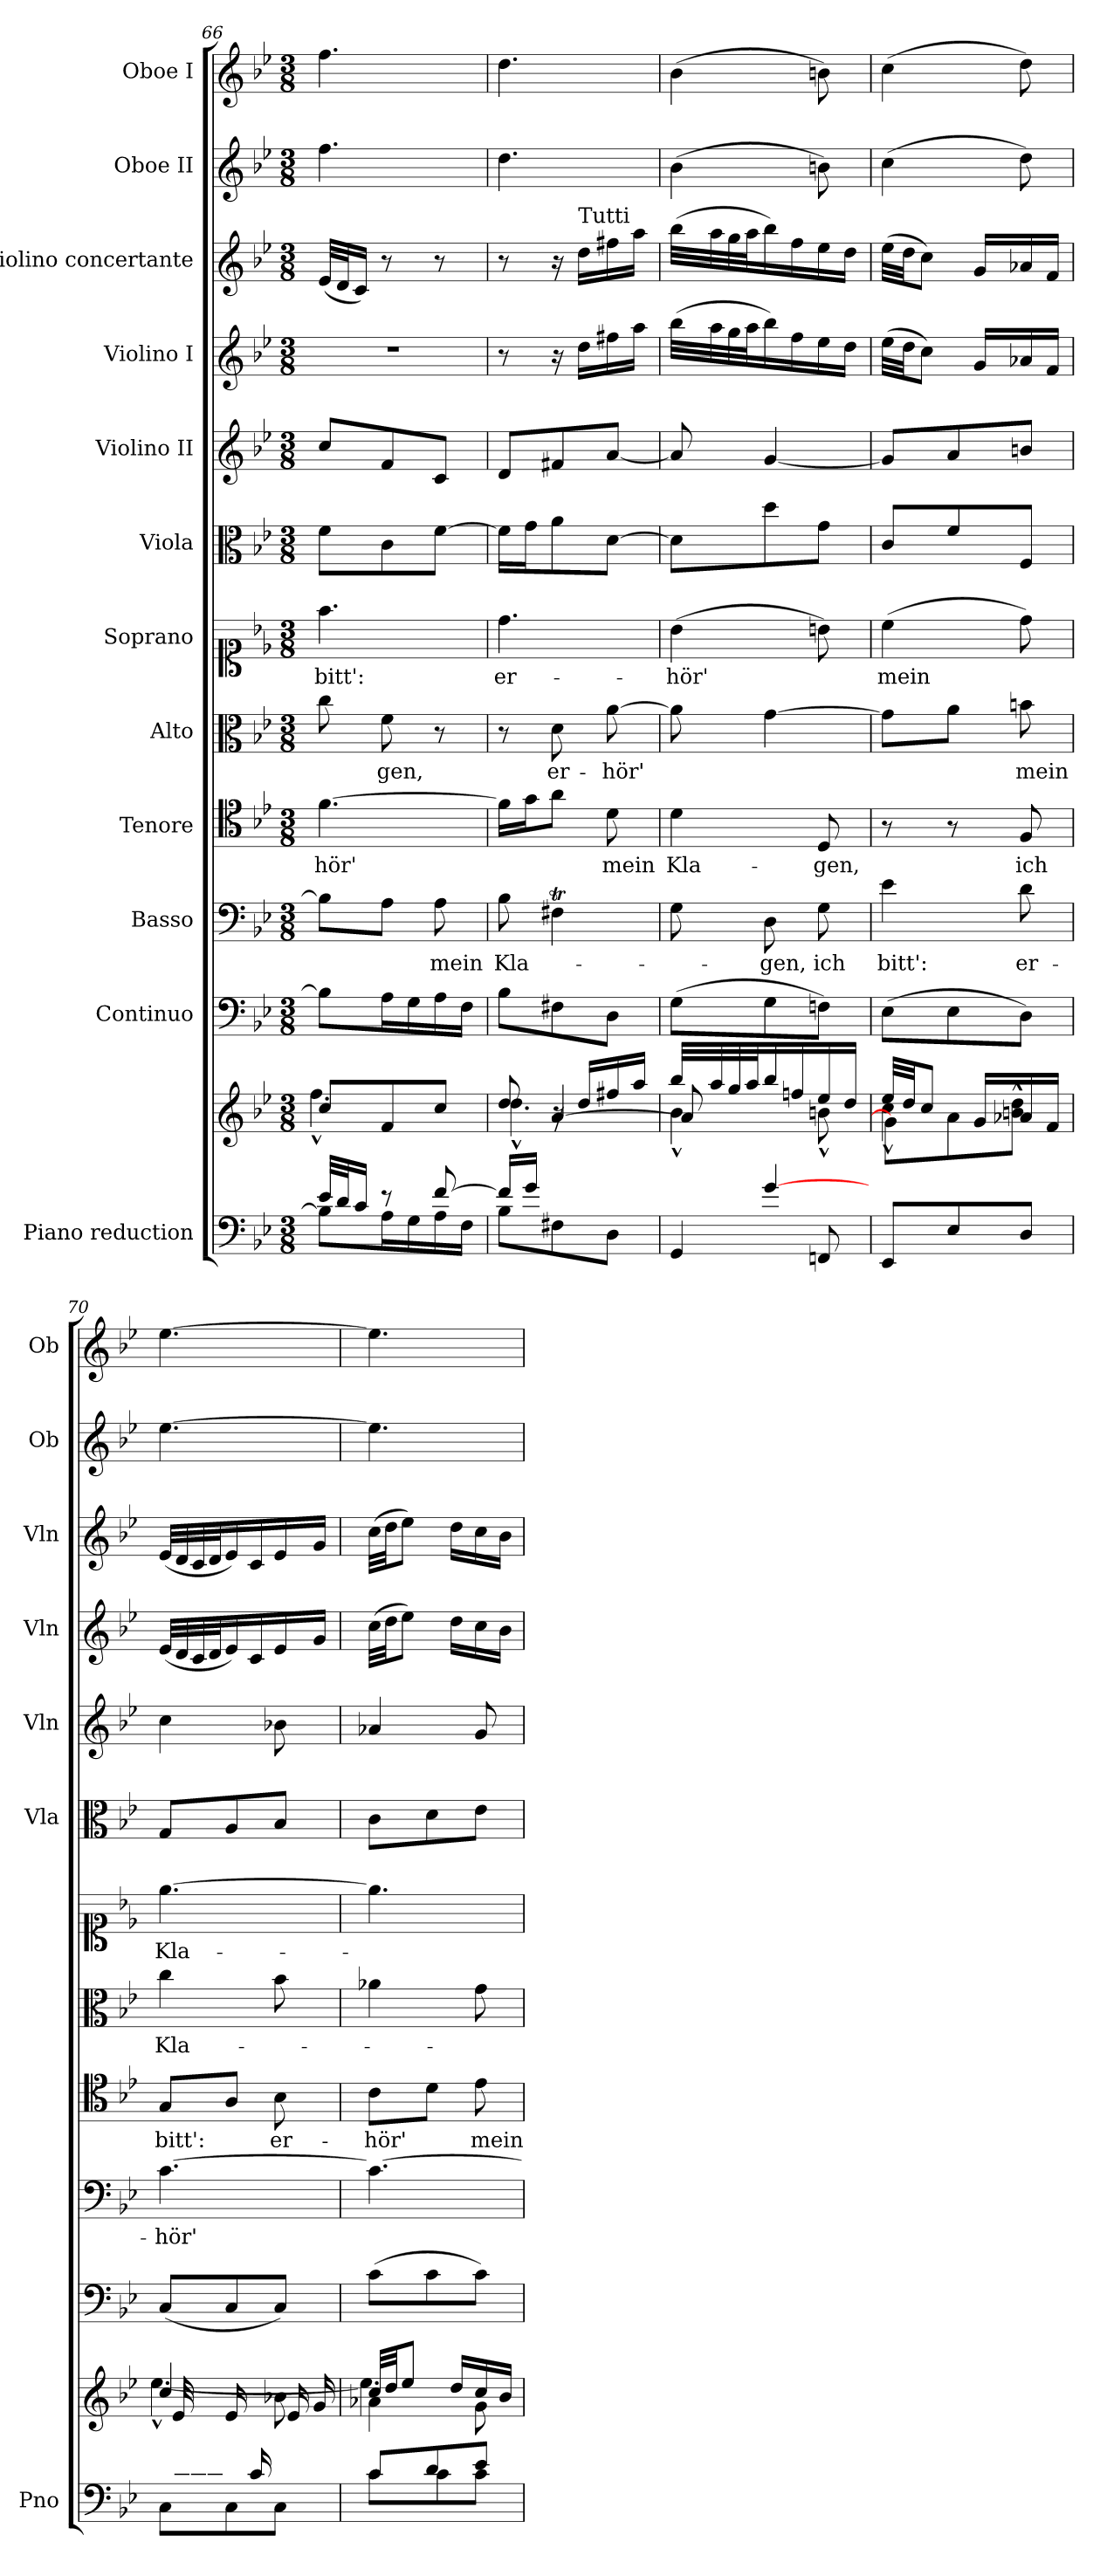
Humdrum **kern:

**kern	**kern	**kern	**kern	**text	**kern	**text	**kern	**text	**kern	**text	**kern	**kern	**kern	**kern	**kern	**kern
*part12	*part12	*part11	*part10	*part10	*part9	*part9	*part8	*part8	*part7	*part7	*part6	*part5	*part4	*part3	*part2	*part1
*staff13	*staff12	*staff11	*staff10	*staff10	*staff9	*staff9	*staff8	*staff8	*staff7	*staff7	*staff6	*staff5	*staff4	*staff3	*staff2	*staff1
*I"Piano reduction	*	*I"Continuo	*I"Basso	*	*I"Tenore	*	*I"Alto	*	*I"Soprano	*	*I"Viola	*I"Violino II	*I"Violino I	*I"Violino concertante	*I"Oboe II	*I"Oboe I
*I'Pno	*	*	*	*	*	*	*	*	*	*	*I'Vla	*I'Vln	*I'Vln	*I'Vln	*I'Ob	*I'Ob
!!LO:PB:g=z
*clefF4	*clefG2	*clefF4	*clefF4	*	*clefC4	*	*clefC3	*	*clefC1	*	*clefC3	*clefG2	*clefG2	*clefG2	*clefG2	*clefG2
*k[b-e-]	*k[b-e-]	*k[b-e-]	*k[b-e-]	*	*k[b-e-]	*	*k[b-e-]	*	*k[b-e-]	*	*k[b-e-]	*k[b-e-]	*k[b-e-]	*k[b-e-]	*k[b-e-]	*k[b-e-]
*M3/8	*M3/8	*M3/8	*M3/8	*	*M3/8	*	*M3/8	*	*M3/8	*	*M3/8	*M3/8	*M3/8	*M3/8	*M3/8	*M3/8
=66	=66	=66	=66	=66	=66	=66	=66	=66	=66	=66	=66	=66	=66	=66	=66	=66
*^	*^	*	*	*	*	*	*	*	*	*	*	*	*	*	*	*
!	!	!	!	!	!	!	!	!LO:LY:b	!	!	!	!LO:LY:b	!	!	!	!	!	!
32e-/LLL	8B-\L]	8cc/L	4.ff^^\	8B-\L]	8B-\L]	.	[4.f\	-hör'	8cc\	.	4.ff\	bitt':	8f\L	8cc/L	4.r	(32e-/LLL	4.ff\	4.ff\
32d/J	.	.	.	.	.	.	.	.	.	.	.	.	.	.	.	32d/J	.	.
16c/JJ	.	.	.	.	.	.	.	.	.	.	.	.	.	.	.	16c/JJ)	.	.
!	!	!	!	!	!	!	!	!	!	!LO:LY:b	!	!	!	!	!	!	!	!
8r	16A\L	8f/	.	16A\L	8A\J	.	.	.	8f\	-gen,	.	.	8c\	8f/	.	8r	.	.
.	16G\	.	.	16G\	.	.	.	.	.	.	.	.	.	.	.	.	.	.
!	!	!	!	!	!	!LO:LY:b	!	!	!	!	!	!	!	!	!	!	!	!
[8f/	16A\	8cc/J	.	16A\	8A\	mein	.	.	8r	.	.	.	[8f\J	8c/J	.	8r	.	.
.	16F\JJ	.	.	16F\JJ	.	.	.	.	.	.	.	.	.	.	.	.	.	.
=67	=67	=67	=67	=67	=67	=67	=67	=67	=67	=67	=67	=67	=67	=67	=67	=67	=67	=67
*	*	*	*^	*	*	*	*	*	*	*	*	*	*	*	*	*	*	*
!	!	!	!	!	!	!	!LO:LY:b	!	!	!	!	!	!LO:LY:b	!	!	!	!	!	!
16f/LL]	8B-\L	8dd/	4.dd^^\	8ryy	8B-\L	8B-\	Kla-	16f\LL]	.	8r	.	4.dd\	er-	16f\LL]	8d/L	8r	8r	4.dd\	4.dd\
16g/JJ	.	.	.	.	.	.	.	16g\J	.	.	.	.	.	16g\J	.	.	.	.	.
!	!	!	!	!	!	!	!	!	!	!	!LO:LY:b	!	!	!	!	!	!	!	!
4ryy	8F#X\	16r	.	[4a/	8F#X\	4F#Xt\	.	8a\J	.	8d\	er-	.	.	8a\	8f#X/	16r	16r	.	.
!	!	!	!	!	!	!	!	!	!	!	!	!	!	!	!	!	!LO:TX:a:t=Tutti	!	!
.	.	16dd/LL	.	.	.	.	.	.	.	.	.	.	.	.	.	16dd\LL	16dd\LL	.	.
!	!	!	!	!	!	!	!	!	!LO:LY:b	!	!LO:LY:b	!	!	!	!	!	!	!	!
.	8D\J	16ff#X/	.	.	8D\J	.	.	8d\	mein	[8a\	-hör'	.	.	[8d\J	[8a/J	16ff#X\	16ff#X\	.	.
.	.	16aa/JJ	.	.	.	.	.	.	.	.	.	.	.	.	.	16aa\JJ	16aa\JJ	.	.
=68	=68	=68	=68	=68	=68	=68	=68	=68	=68	=68	=68	=68	=68	=68	=68	=68	=68	=68	=68
!	!	!	!	!	!	!	!	!	!LO:LY:b	!	!	!	!LO:LY:b	!	!	!	!	!	!
8ryy	4GG/	32bb-/LLL	4b-^^\	8a/]	(8G\L	8G\	.	4d\	Kla-	8a\]	.	(4b-\	-hör'	8d\L]	8a/]	(32bb-\LLL	(32bb-\LLL	(4b-\	(4b-\
.	.	32aa/	.	.	.	.	.	.	.	.	.	.	.	.	.	32aa\	32aa\	.	.
.	.	32gg/	.	.	.	.	.	.	.	.	.	.	.	.	.	32gg\	32gg\	.	.
.	.	32aa/J	.	.	.	.	.	.	.	.	.	.	.	.	.	32aa\J	32aa\J	.	.
!	!	!	!	!	!	!	!LO:LY:b	!	!	!	!	!	!	!	!	!	!	!	!
[<4g/	.	16bb-/	.	4ryy	8G\	8D\	-gen,	.	.	[4g\	.	.	.	8dd\	[4g/	16bb-\)	16bb-\)	.	.
.	.	16ffn/	.	.	.	.	.	.	.	.	.	.	.	.	.	16ff\	16ff\	.	.
!	!	!	!	!	!	!	!LO:LY:b	!	!LO:LY:b	!	!	!	!	!	!	!	!	!	!
.	8FFn/	16ee-/	8bn^^\	.	8Fn\J)	8G\	ich	8D/	-gen,	.	.	8bn\)	.	8g\J	.	16ee-\	16ee-\	8bn\)	8bn\)
.	.	16dd/JJ	.	.	.	.	.	.	.	.	.	.	.	.	.	16dd\JJ	16dd\JJ	.	.
*v	*v	*	*	*	*	*	*	*	*	*	*	*	*	*	*	*	*	*	*
=69	=69	=69	=69	=69	=69	=69	=69	=69	=69	=69	=69	=69	=69	=69	=69	=69	=69	=69
!	!	!	!	!	!	!LO:LY:b	!	!	!	!	!	!LO:LY:b	!	!	!	!	!	!
8EE-/L	32ee-/LLL	4cc^^\	8g\L]	(8E-\L	4e-\	bitt':	8r	.	8g\L]	.	(4cc\	mein	8c/L	8g/L]	(32ee-\LLL	(32ee-\LLL	(4cc\	(4cc\
.	32dd/JJ	.	.	.	.	.	.	.	.	.	.	.	.	.	32dd\JJ	32dd\JJ	.	.
.	8cc/J	.	.	.	.	.	.	.	.	.	.	.	.	.	8cc\J)	8cc\J)	.	.
8E-/	.	.	8a\	8E-\	.	.	8r	.	8a\J	.	.	.	8f/	8a/	.	.	.	.
.	16g/LL	.	.	.	.	.	.	.	.	.	.	.	.	.	16g/LL	16g/LL	.	.
!	!	!	!	!	!	!LO:LY:b	!	!LO:LY:b	!	!LO:LY:b	!	!	!	!	!	!	!	!
8D/J	16a-X/	8ryy	8bn\^^ 8dd\^^J	8D\J)	8d\	er-	8F/	ich	8bn\	mein	8dd\)	.	8F/J	8bn/J	16a-X/	16a-X/	8dd\)	8dd\)
.	16f/JJ	.	.	.	.	.	.	.	.	.	.	.	.	.	16f/JJ	16f/JJ	.	.
=70	=70	=70	=70	=70	=70	=70	=70	=70	=70	=70	=70	=70	=70	=70	=70	=70	=70	=70
*^	*	*	*	*	*	*	*	*	*	*	*	*	*	*	*	*	*	*
!	!	!	!	!	!	!	!LO:LY:b	!	!LO:LY:b	!	!LO:LY:b	!	!LO:LY:b	!	!	!	!	!	!
32ryy	8C\L	4cc/	[>4.ee-^^\	32e-/LLL	(8C/L	[4.c\	-hör'	8G/L	bitt':	4cc\	Kla-	[4.ee-\	Kla-	8G/L	4cc\	(32e-/LLL	(32e-/LLL	[4.ee-\	[4.ee-\
32d/	.	.	.	16.ryy	.	.	.	.	.	.	.	.	.	.	.	32d/	32d/	.	.
32c/	.	.	.	.	.	.	.	.	.	.	.	.	.	.	.	32c/	32c/	.	.
32d/JJJ	.	.	.	.	.	.	.	.	.	.	.	.	.	.	.	32d/J	32d/J	.	.
16ryy	8C\	.	.	16e-/LL	8C/	.	.	8A/J	.	.	.	.	.	8A/	.	16e-/)	16e-/)	.	.
16c/	.	.	.	16ryy	.	.	.	.	.	.	.	.	.	.	.	16c/	16c/	.	.
!	!	!	!	!	!	!	!	!	!LO:LY:b	!	!	!	!	!	!	!	!	!	!
8ryy	8C\J	8b-X\	.	16e-/	8C/J)	.	.	8B-\	er-	8b-\	.	.	.	8B-/J	8b-X\	16e-/	16e-/	.	.
.	.	.	.	16g/JJ	.	.	.	.	.	.	.	.	.	.	.	16g/JJ	16g/JJ	.	.
=71	=71	=71	=71	=71	=71	=71	=71	=71	=71	=71	=71	=71	=71	=71	=71	=71	=71	=71	=71
!	!	!	!	!	!	!	!	!	!LO:LY:b	!	!	!	!	!	!	!	!	!	!
8c/L	8c\L	32cc/LLL	4.ee-\]	4a-X\	(8c\L	4.c\_	.	8c\L	-hör'	4a-X\	.	4.ee-\]	.	8c\L	4a-X/	(32cc\LLL	(32cc\LLL	4.ee-\]	4.ee-\]
.	.	32dd/JJ	.	.	.	.	.	.	.	.	.	.	.	.	.	32dd\JJ	32dd\JJ	.	.
.	.	8ee-/J	.	.	.	.	.	.	.	.	.	.	.	.	.	8ee-\J)	8ee-\J)	.	.
8d/	8c\	.	.	.	8c\	.	.	8d\J	.	.	.	.	.	8d\	.	.	.	.	.
.	.	16dd/LL	.	.	.	.	.	.	.	.	.	.	.	.	.	16dd\LL	16dd\LL	.	.
!	!	!	!	!	!	!	!	!	!LO:LY:b	!	!	!	!	!	!	!	!	!	!
8e-/J	8c\J	16cc/	.	8g\	8c\J)	.	.	8e-\	mein	8g\	.	.	.	8e-\J	8g/	16cc\	16cc\	.	.
.	.	16b-/JJ	.	.	.	.	.	.	.	.	.	.	.	.	.	16b-\JJ	16b-\JJ	.	.
*v	*v	*	*	*	*	*	*	*	*	*	*	*	*	*	*	*	*	*	*
*	*v	*v	*v	*	*	*	*	*	*	*	*	*	*	*	*	*	*	*
=	=	=	=	=	=	=	=	=	=	=	=	=	=	=	=	=
*-	*-	*-	*-	*-	*-	*-	*-	*-	*-	*-	*-	*-	*-	*-	*-	*-
